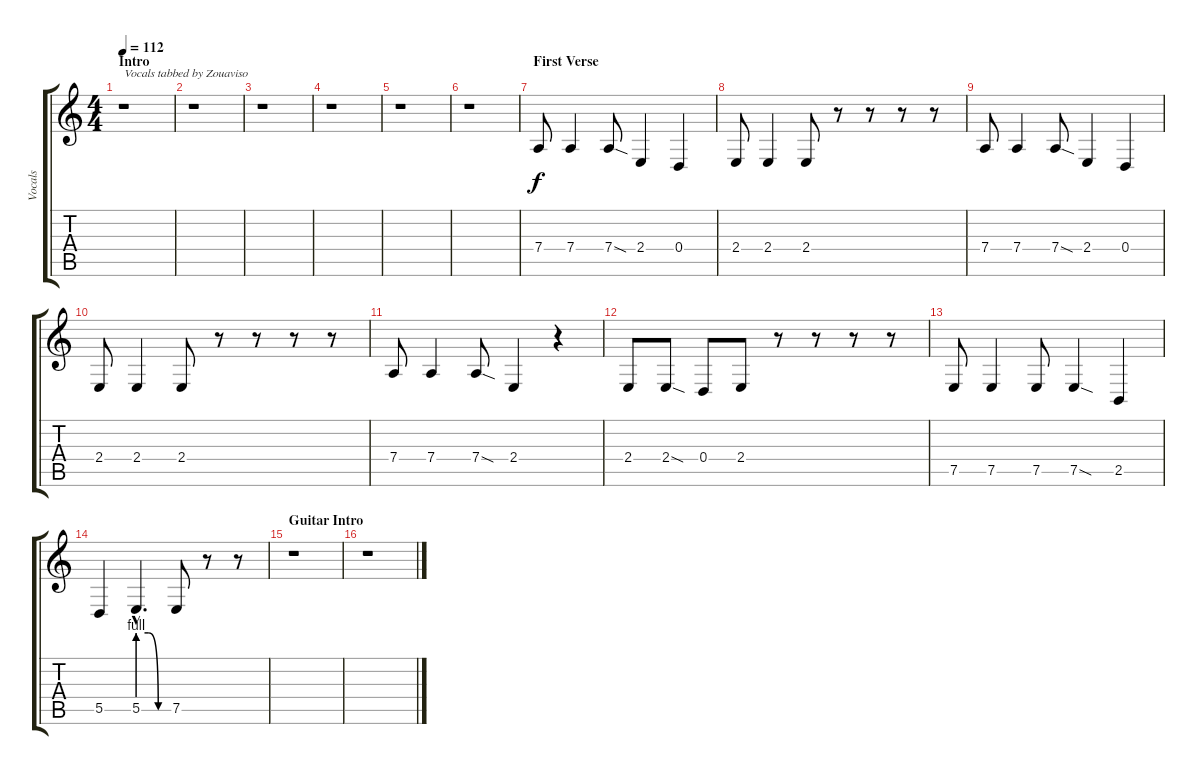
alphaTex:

\track ("Vocals" "Vocals") {instrument flute}
\staff {score tabs}
\tuning (E4 B3 G3 D3 A2 E2) {hide}
\ts (4 4)
\section ("" "Intro")
\tempo 112
\clef g2
\ks c
r.1{txt "Vocals tabbed by Zouaviso" dy f instrument flute} |
r.1 |
r.1 |
r.1 |
r.1 |
r.1 |
\section ("" "First Verse")
7.4.8 7.4.4 7.4{sod}.8 2.4.4 0.4.4 |
2.4.8 2.4.4 2.4.8 r.8 r.8 r.8 r.8 |
7.4.8 7.4.4 7.4{sod}.8 2.4.4 0.4.4 |
2.4.8 2.4.4 2.4.8 r.8 r.8 r.8 r.8 |
7.4.8 7.4.4 7.4{sod}.8 2.4.4 r.4 |
2.4.8 2.4{sod}.8 0.4.8 2.4.8 r.8 r.8 r.8 r.8 |
7.5.8 7.5.4 7.5.8 7.5{sod}.4 2.5.4 |
5.5.4 5.5{be (custom 0 4 20 4 40 0 60 0) hac}.4{d} 7.5.8 r.8 r.8 |
\section ("" "Guitar Intro")
r.1 |
r.1
